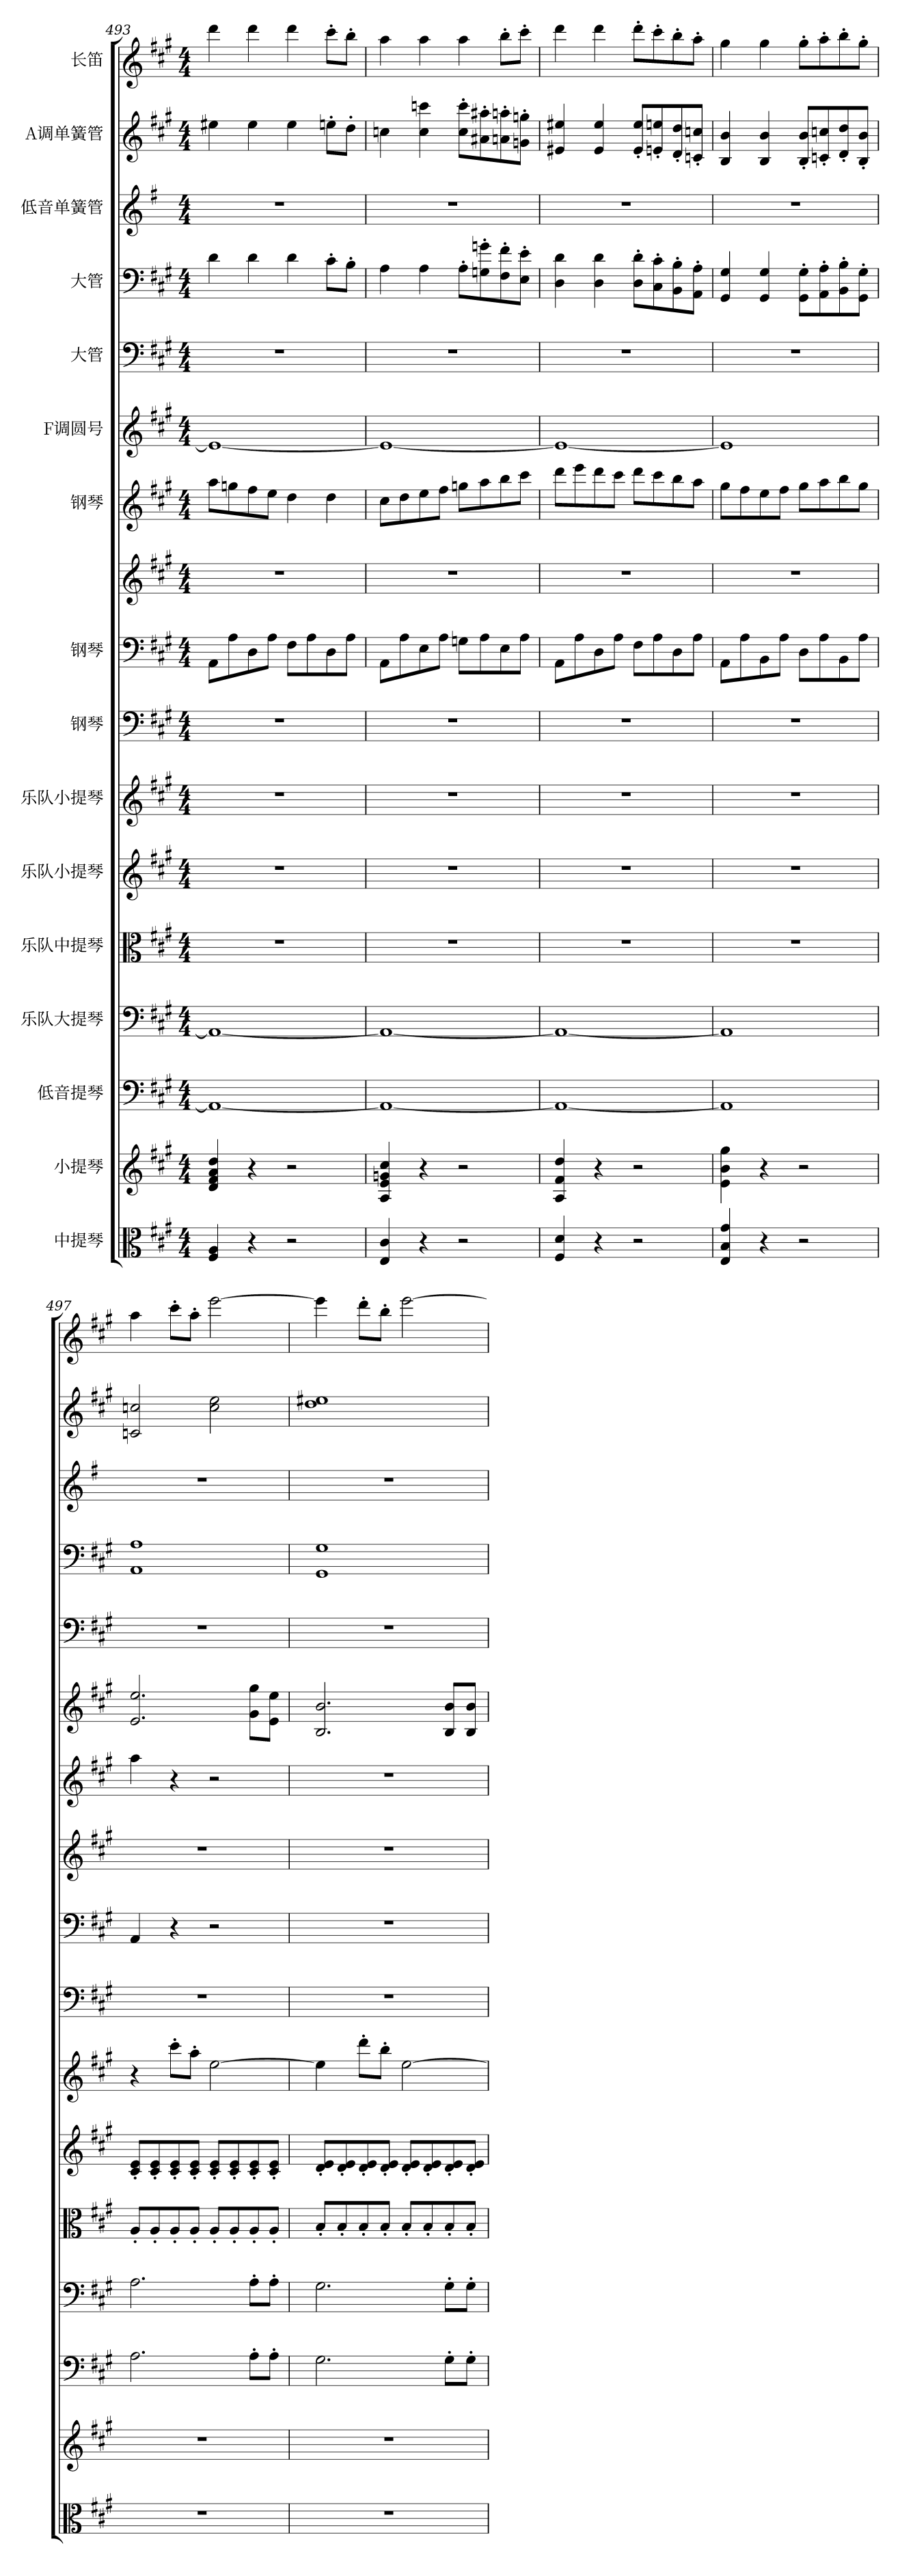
**kern	**kern	**kern	**kern	**kern	**kern	**kern	**kern	**kern	**kern	**kern	**kern	**kern	**kern	**kern	**kern	**kern
*part16	*part15	*part14	*part13	*part12	*part11	*part10	*part9	*part8	*part8	*part7	*part6	*part5	*part4	*part3	*part2	*part1
*staff17	*staff16	*staff15	*staff14	*staff13	*staff12	*staff11	*staff10	*staff9	*staff8	*staff7	*staff6	*staff5	*staff4	*staff3	*staff2	*staff1
*I"中提琴	*I"小提琴	*I"低音提琴	*I"乐队大提琴	*I"乐队中提琴	*I"乐队小提琴	*I"乐队小提琴	*I"钢琴	*I"钢琴	*	*I"钢琴	*I"F调圆号	*I"大管	*I"大管	*I"低音单簧管	*I"A调单簧管	*I"长笛
!!LO:PB:g=z
*clefC3	*clefG2	*clefF4	*clefF4	*clefC3	*clefG2	*clefG2	*clefF4	*clefF4	*clefG2	*clefG2	*clefG2	*clefF4	*clefF4	*clefG2	*clefG2	*clefG2
*	*	*ITrd7c12	*	*	*	*	*	*	*	*	*ITrd4c7	*	*	*ITrd8c14	*ITrd2c3	*
*k[f#c#g#]	*k[f#c#g#]	*k[f#c#g#]	*k[f#c#g#]	*k[f#c#g#]	*k[f#c#g#]	*k[f#c#g#]	*k[f#c#g#]	*k[f#c#g#]	*k[f#c#g#]	*k[f#c#g#]	*k[f#c#]	*k[f#c#g#]	*k[f#c#g#]	*k[f#]	*k[f#c#g#d#a#e#]	*k[f#c#g#]
*M4/4	*M4/4	*M4/4	*M4/4	*M4/4	*M4/4	*M4/4	*M4/4	*M4/4	*M4/4	*M4/4	*M4/4	*M4/4	*M4/4	*M4/4	*M4/4	*M4/4
=493	=493	=493	=493	=493	=493	=493	=493	=493	=493	=493	=493	=493	=493	=493	=493	=493
4F#/ 4A/	4d/ 4f#/ 4a/ 4dd/	1AAA_	1AA_	1r	1r	1r	1r	8AA\L	1r	8aa\L	1A_	1r	4d\	1r	4cc##X\	4ddd\
.	.	.	.	.	.	.	.	8A\	.	8ggn\	.	.	.	.	.	.
4r	4r	.	.	.	.	.	.	8D\	.	8ff#\	.	.	4d\	.	4cc##\	4ddd\
.	.	.	.	.	.	.	.	8A\J	.	8ee\J	.	.	.	.	.	.
2r	2r	.	.	.	.	.	.	8F#\L	.	4dd\	.	.	4d\	.	4cc##\	4ddd\
.	.	.	.	.	.	.	.	8A\	.	.	.	.	.	.	.	.
.	.	.	.	.	.	.	.	8D\	.	4dd\	.	.	8c#'\L	.	8cc#X'\L	8ccc#'\L
.	.	.	.	.	.	.	.	8A\J	.	.	.	.	8B'\J	.	8b'\J	8bb'\J
=494	=494	=494	=494	=494	=494	=494	=494	=494	=494	=494	=494	=494	=494	=494	=494	=494
4E/ 4c#/	4A/ 4e/ 4gn/ 4cc#/	1AAA_	1AA_	1r	1r	1r	1r	8AA\L	1r	8cc#\L	1A_	1r	4A\	1r	4an\	4aa\
.	.	.	.	.	.	.	.	8A\	.	8dd\	.	.	.	.	.	.
4r	4r	.	.	.	.	.	.	8E\	.	8ee\	.	.	4A\	.	4a\ 4aan\	4aa\
.	.	.	.	.	.	.	.	8A\J	.	8ff#\J	.	.	.	.	.	.
2r	2r	.	.	.	.	.	.	8Gn\L	.	8ggn\L	.	.	8A'\L	.	8a\' 8aa\'L	4aa\
.	.	.	.	.	.	.	.	8A\	.	8aa\	.	.	8Gn\' 8gn\'	.	8f##X\' 8ff##X\'	.
.	.	.	.	.	.	.	.	8E\	.	8bb\	.	.	8F#\' 8f#\'	.	8f#X\' 8ff#X\'	8bb'\L
.	.	.	.	.	.	.	.	8A\J	.	8ccc#\J	.	.	8E\' 8e\'J	.	8en\' 8een\'J	8ccc#'\J
=495	=495	=495	=495	=495	=495	=495	=495	=495	=495	=495	=495	=495	=495	=495	=495	=495
4F#/ 4d/	4A/ 4f#/ 4dd/	1AAA_	1AA_	1r	1r	1r	1r	8AA\L	1r	8ddd\L	1A_	1r	4D\ 4d\	1r	4c##X/ 4cc##X/	4ddd\
.	.	.	.	.	.	.	.	8A\	.	8eee\	.	.	.	.	.	.
4r	4r	.	.	.	.	.	.	8D\	.	8ddd\	.	.	4D\ 4d\	.	4c##/ 4cc##/	4ddd\
.	.	.	.	.	.	.	.	8A\J	.	8ccc#\J	.	.	.	.	.	.
2r	2r	.	.	.	.	.	.	8F#\L	.	8ddd\L	.	.	8D\' 8d\'L	.	8c##/' 8cc##/'L	8ddd'\L
.	.	.	.	.	.	.	.	8A\	.	8ccc#\	.	.	8C#\' 8c#\'	.	8c#X/' 8cc#X/'	8ccc#'\
.	.	.	.	.	.	.	.	8D\	.	8bb\	.	.	8BB\' 8B\'	.	8B/' 8b/'	8bb'\
.	.	.	.	.	.	.	.	8A\J	.	8aa\J	.	.	8AA\' 8A\'J	.	8An/' 8an/'J	8aa'\J
!!LO:PB:g=z
=496	=496	=496	=496	=496	=496	=496	=496	=496	=496	=496	=496	=496	=496	=496	=496	=496
4E/ 4B/ 4g#/	4e\ 4b\ 4gg#\	1AAA]	1AA]	1r	1r	1r	1r	8AA\L	1r	8gg#\L	1A]	1r	4GG#/ 4G#/	1r	4G#/ 4g#/	4gg#\
.	.	.	.	.	.	.	.	8A\	.	8ff#\	.	.	.	.	.	.
4r	4r	.	.	.	.	.	.	8BB\	.	8ee\	.	.	4GG#/ 4G#/	.	4G#/ 4g#/	4gg#\
.	.	.	.	.	.	.	.	8A\J	.	8ff#\J	.	.	.	.	.	.
2r	2r	.	.	.	.	.	.	8D\L	.	8gg#\L	.	.	8GG#\' 8G#\'L	.	8G#/' 8g#/'L	8gg#'\L
.	.	.	.	.	.	.	.	8A\	.	8aa\	.	.	8AA\' 8A\'	.	8An/' 8an/'	8aa'\
.	.	.	.	.	.	.	.	8BB\	.	8bb\	.	.	8BB\' 8B\'	.	8B/' 8b/'	8bb'\
.	.	.	.	.	.	.	.	8A\J	.	8gg#\J	.	.	8GG#\' 8G#\'J	.	8G#/' 8g#/'J	8gg#'\J
=497	=497	=497	=497	=497	=497	=497	=497	=497	=497	=497	=497	=497	=497	=497	=497	=497
*	*	*	*	*	*	*	*	*	*	*	*	*	*	*	*	*MM256
1r	1r	2.AA\	2.A\	8A'/L	8c#/' 8e/'L	4r	1r	4AA/	1r	4aa\	2.A/ 2.a/	1r	1AA 1A	1r	2An/ 2an/	4aa\
.	.	.	.	8A'/	8c#/' 8e/'	.	.	.	.	.	.	.	.	.	.	.
.	.	.	.	8A'/	8c#/' 8e/'	8ccc#'\L	.	4r	.	4r	.	.	.	.	.	8ccc#'\L
.	.	.	.	8A'/J	8c#/' 8e/'J	8aa'\J	.	.	.	.	.	.	.	.	.	8aa'\J
.	.	.	.	8A'/L	8c#/' 8e/'L	[2ee\	.	2r	.	2r	.	.	.	.	2a\ 2cc#\	[2eee\
.	.	.	.	8A'/	8c#/' 8e/'	.	.	.	.	.	.	.	.	.	.	.
.	.	8AA'\L	8A'\L	8A'/	8c#/' 8e/'	.	.	.	.	.	8c#\ 8cc#\L	.	.	.	.	.
.	.	8AA'\J	8A'\J	8A'/J	8c#/' 8e/'J	.	.	.	.	.	8A\ 8a\J	.	.	.	.	.
=498	=498	=498	=498	=498	=498	=498	=498	=498	=498	=498	=498	=498	=498	=498	=498	=498
1r	1r	2.GG#\	2.G#\	8B'/L	8d/' 8e/'L	4ee\]	1r	1r	1r	1r	2.E/ 2.e/	1r	1GG# 1G#	1r	1b 1cc##X	4eee\]
.	.	.	.	8B'/	8d/' 8e/'	.	.	.	.	.	.	.	.	.	.	.
.	.	.	.	8B'/	8d/' 8e/'	8ddd'\L	.	.	.	.	.	.	.	.	.	8ddd'\L
.	.	.	.	8B'/J	8d/' 8e/'J	8bb'\J	.	.	.	.	.	.	.	.	.	8bb'\J
.	.	.	.	8B'/L	8d/' 8e/'L	[2ee\	.	.	.	.	.	.	.	.	.	[2eee\
.	.	.	.	8B'/	8d/' 8e/'	.	.	.	.	.	.	.	.	.	.	.
.	.	8GG#'\L	8G#'\L	8B'/	8d/' 8e/'	.	.	.	.	.	8E/ 8e/L	.	.	.	.	.
.	.	8GG#'\J	8G#'\J	8B'/J	8d/' 8e/'J	.	.	.	.	.	8E/ 8e/J	.	.	.	.	.
=	=	=	=	=	=	=	=	=	=	=	=	=	=	=	=	=
*-	*-	*-	*-	*-	*-	*-	*-	*-	*-	*-	*-	*-	*-	*-	*-	*-
